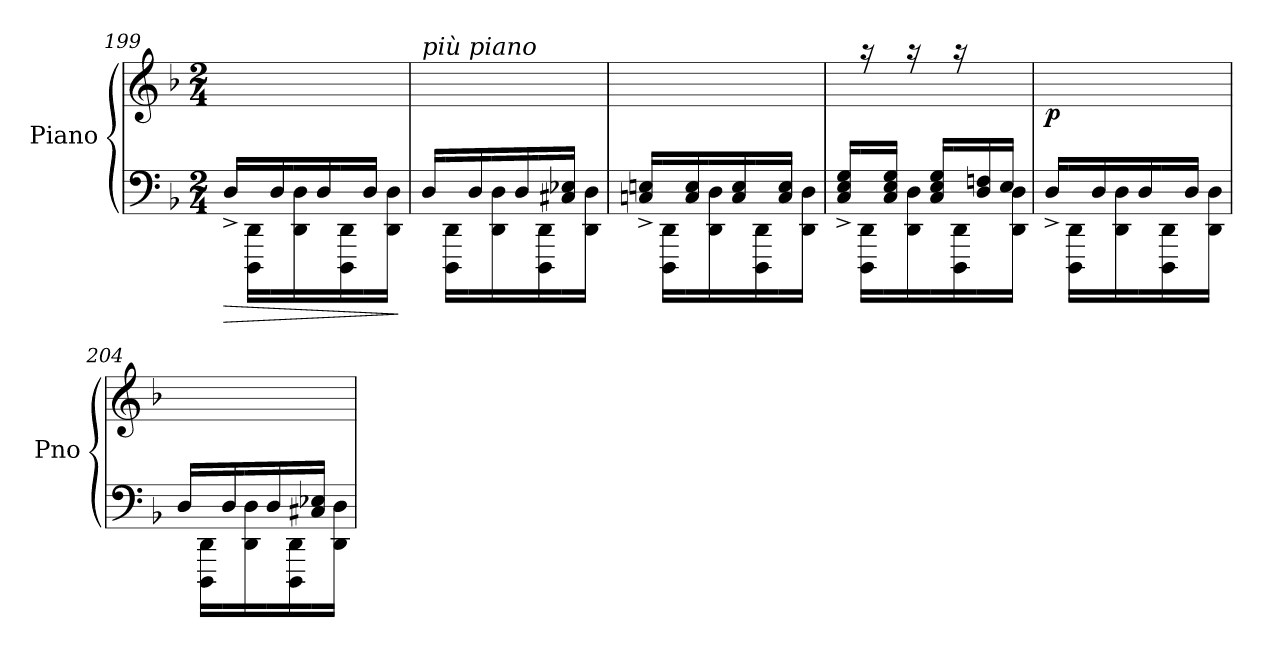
**kern	**kern	**dynam
*part1	*part1	*part1
*staff2	*staff1	*staff1/2
*I"Piano	*	*
*I'Pno	*	*
*clefF4	*clefG2	*
*k[b-]	*k[b-]	*
*M2/4	*M2/4	*
=199	=199	=199
!	!	!LO:HP:b=2
*^	*	*
16D^/LL	16ryy	16ryy	>
16ryy	16DDD\ 16DD\LL	16ryy	.
16D/	16ryy	16ryy	.
16ryy	16DD\ 16D\	16ryy	.
16D/	16ryy	16ryy	.
16ryy	16DDD\ 16DD\	16ryy	.
16D/JJ	16ryy	16ryy	.
16ryy	16DD\ 16D\JJ	16ryy	.
*v	*v	*	*
.	.	]
=200	=200	=200
*^	*	*
!	!	!LO:TX:a:i:t=più piano	!
16D/LL	16ryy	16ryy	.
16ryy	16DDD\ 16DD\LL	16ryy	.
16D/	16ryy	16ryy	.
16ryy	16DD\ 16D\	16ryy	.
16D/	16ryy	16ryy	.
16ryy	16DDD\ 16DD\	16ryy	.
16C#X/ 16E-X/JJ	16ryy	16ryy	.
16ryy	16DD\ 16D\JJ	16ryy	.
=201	=201	=201	=201
16Cn/^ 16En/^LL	16ryy	16ryy	.
16ryy	16DDD\ 16DD\LL	16ryy	.
16C/ 16E/	16ryy	16ryy	.
16ryy	16DD\ 16D\	16ryy	.
16C/ 16E/	16ryy	16ryy	.
16ryy	16DDD\ 16DD\	16ryy	.
16C/ 16E/JJ	16ryy	16ryy	.
16ryy	16DD\ 16D\JJ	16ryy	.
=202	=202	=202	=202
16C/^ 16E/^ 16G/^LL	16ryy	16ryy	.
16ryy	16DDD\ 16DD\LL	16raa	.
16C/ 16E/ 16G/JJ	16ryy	16ryy	.
16ryy	16DD\ 16D\	16raa	.
16C/ 16E/ 16G/LL	16ryy	16ryy	.
16ryy	16DDD\ 16DD\	16raa	.
16D/ 16Fn/	16ryy	8ryy	.
16E/JJ	16DD\ 16D\JJ	.	.
!!LO:LB:g=z
=203	=203	=203	=203
!	!	!	!LO:DY:b
16D^/LL	16ryy	16ryy	p
16ryy	16DDD\ 16DD\LL	16ryy	.
16D/	16ryy	16ryy	.
16ryy	16DD\ 16D\	16ryy	.
16D/	16ryy	16ryy	.
16ryy	16DDD\ 16DD\	16ryy	.
16D/JJ	16ryy	16ryy	.
16ryy	16DD\ 16D\JJ	16ryy	.
=204	=204	=204	=204
16D/LL	16ryy	16ryy	.
16ryy	16DDD\ 16DD\LL	16ryy	.
16D/	16ryy	16ryy	.
16ryy	16DD\ 16D\	16ryy	.
16D/	16ryy	16ryy	.
16ryy	16DDD\ 16DD\	16ryy	.
16C#X/ 16E-X/JJ	16ryy	16ryy	.
16ryy	16DD\ 16D\JJ	16ryy	.
*v	*v	*	*
=	=	=
*-	*-	*-
